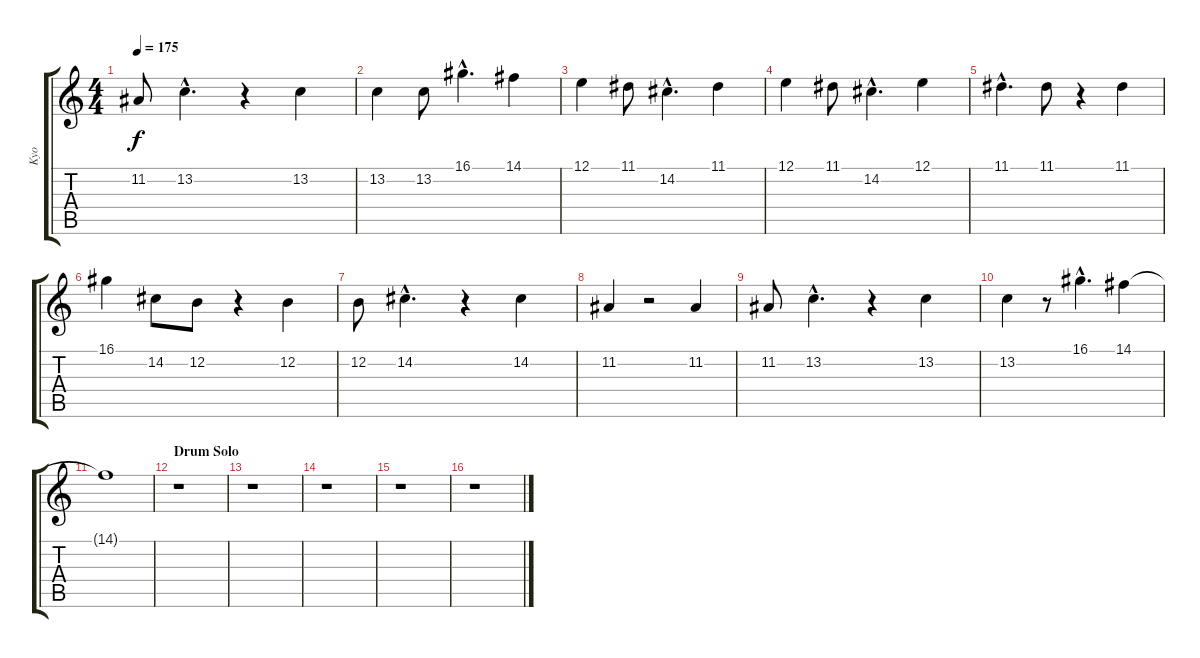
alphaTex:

\track ("Kyo" "Kyo") {instrument altosax}
\staff {score tabs}
\tuning (E4 B3 G3 D3 A2 E2) {hide}
\ts (4 4)
\tempo 175
\clef g2
\ks c
11.2.8{dy f} 13.2{hac}.4{d} r.4 13.2.4 |
13.2.4 13.2.8 16.1{hac}.4{d} 14.1.4 |
12.1.4 11.1.8 14.2{hac}.4{d} 11.1.4 |
12.1.4 11.1.8 14.2{hac}.4{d} 12.1.4 |
11.1{hac}.4{d} 11.1.8 r.4 11.1.4 |
16.1.4 14.2.8 12.2.8 r.4 12.2.4 |
12.2.8 14.2{hac}.4{d} r.4 14.2.4 |
11.2.4 r.2 11.2.4 |
11.2.8 13.2{hac}.4{d} r.4 13.2.4 |
13.2.4 r.8 16.1{hac}.4{d} 14.1.4 |
14.1{t}.1 |
\section ("" "Drum Solo")
r.1 |
r.1 |
r.1 |
r.1 |
r.1
